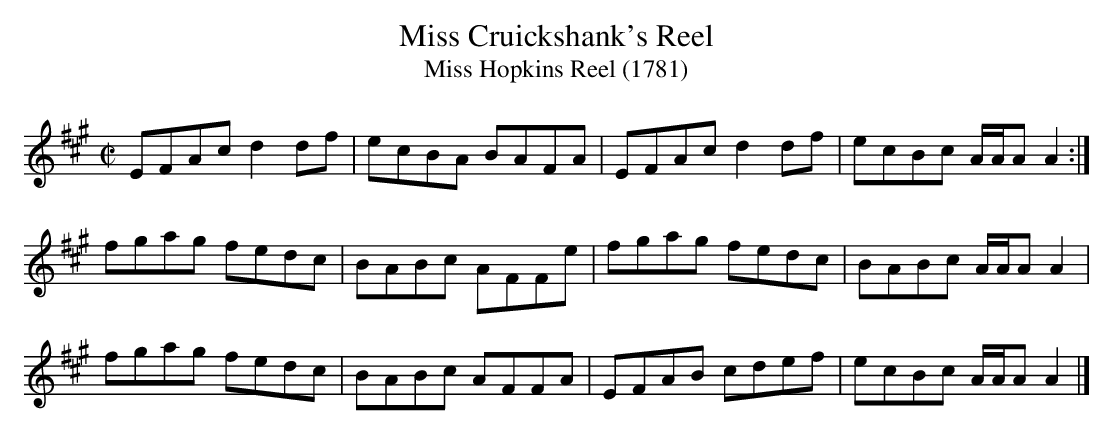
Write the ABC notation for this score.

X:1
T:Miss Cruickshank's Reel
T:Miss Hopkins Reel (1781)
M:C|
L:1/8
K:A
EFAc d2df|ecBA BAFA|EFAc d2df|ecBc A/A/A A2:|
fgag fedc|BABc AFFe|fgag fedc|BABc A/A/A A2 |
fgag fedc|BABc AFFA|EFAB cdef|ecBc A/A/A A2|]
